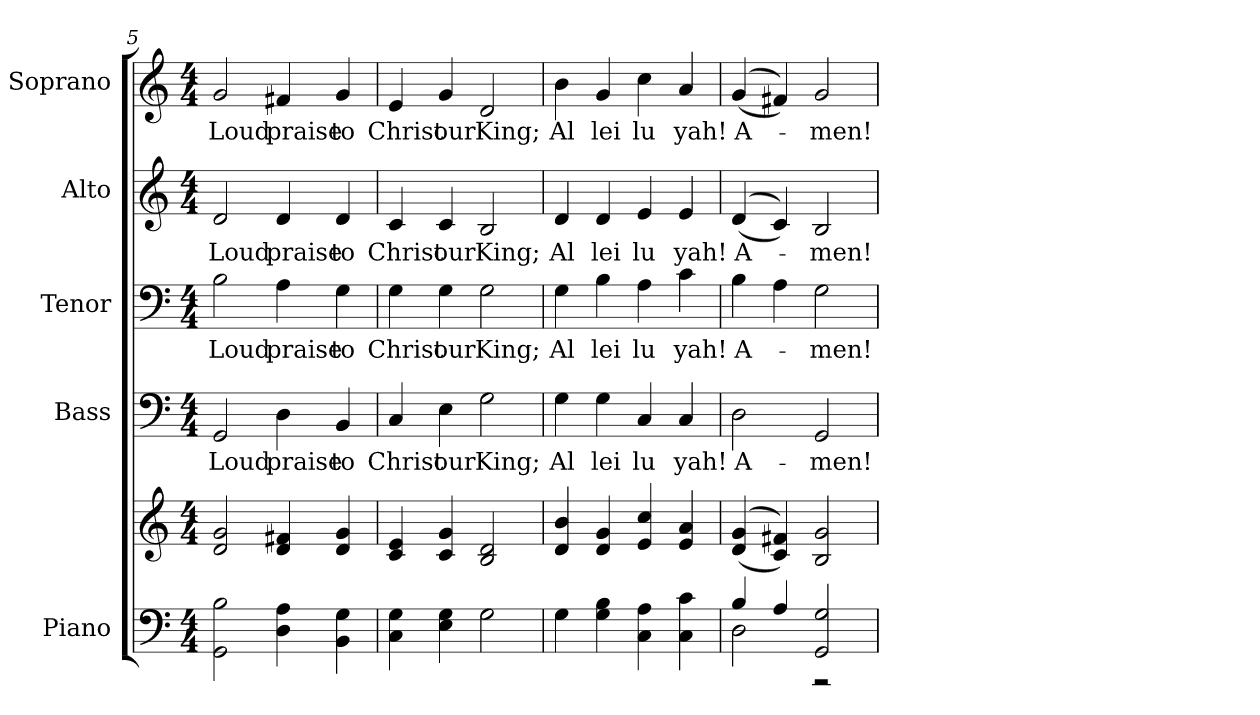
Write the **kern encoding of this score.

**kern	**kern	**kern	**text	**kern	**text	**kern	**text	**kern	**text
*part5	*part5	*part4	*part4	*part3	*part3	*part2	*part2	*part1	*part1
*staff6	*staff5	*staff4	*staff4	*staff3	*staff3	*staff2	*staff2	*staff1	*staff1
*I"Piano	*	*I"Bass	*	*I"Tenor	*	*I"Alto	*	*I"Soprano	*
*I'Pno.	*	*I'B.	*	*I'T.	*	*I'A.	*	*I'S.	*
*clefF4	*clefG2	*clefF4	*	*clefF4	*	*clefG2	*	*clefG2	*
*k[]	*k[]	*k[]	*	*k[]	*	*k[]	*	*k[]	*
*C:	*C:	*C:	*	*C:	*	*C:	*	*C:	*
*M4/4	*M4/4	*M4/4	*	*M4/4	*	*M4/4	*	*M4/4	*
=5	=5	=5	=5	=5	=5	=5	=5	=5	=5
!	!	!	!LO:LY:b:color=#000000	!	!	!	!	!	!
!	!	!	!	!	!LO:LY:b:color=#000000	!	!	!	!
!	!	!	!	!	!	!	!LO:LY:b:color=#000000	!	!
!	!	!	!	!	!	!	!	!	!LO:LY:b:color=#000000
2GGi\ 2Bi	2di/ 2gi	2GGi/	Loud	2Bi\	Loud	2di/	Loud	2gi/	Loud
!	!	!	!LO:LY:b:color=#000000	!	!	!	!	!	!
!	!	!	!	!	!LO:LY:b:color=#000000	!	!	!	!
!	!	!	!	!	!	!	!LO:LY:b:color=#000000	!	!
!	!	!	!	!	!	!	!	!	!LO:LY:b:color=#000000
4Di\ 4Ai	4di/ 4f#Xi	4Di\	praise	4Ai\	praise	4di/	praise	4f#Xi/	praise
!	!	!	!LO:LY:b:color=#000000	!	!	!	!	!	!
!	!	!	!	!	!LO:LY:b:color=#000000	!	!	!	!
!	!	!	!	!	!	!	!LO:LY:b:color=#000000	!	!
!	!	!	!	!	!	!	!	!	!LO:LY:b:color=#000000
4BBi\ 4Gi	4di/ 4gi	4BBi/	to	4Gi\	to	4di/	to	4gi/	to
=6	=6	=6	=6	=6	=6	=6	=6	=6	=6
!	!	!	!LO:LY:b:color=#000000	!	!	!	!	!	!
!	!	!	!	!	!LO:LY:b:color=#000000	!	!	!	!
!	!	!	!	!	!	!	!LO:LY:b:color=#000000	!	!
!	!	!	!	!	!	!	!	!	!LO:LY:b:color=#000000
4Ci\ 4Gi	4ci/ 4ei	4Ci/	Christ	4Gi\	Christ	4ci/	Christ	4ei/	Christ
!	!	!	!LO:LY:b:color=#000000	!	!	!	!	!	!
!	!	!	!	!	!LO:LY:b:color=#000000	!	!	!	!
!	!	!	!	!	!	!	!LO:LY:b:color=#000000	!	!
!	!	!	!	!	!	!	!	!	!LO:LY:b:color=#000000
4Ei\ 4Gi	4ci/ 4gi	4Ei\	our	4Gi\	our	4ci/	our	4gi/	our
!	!	!	!LO:LY:b:color=#000000	!	!	!	!	!	!
!	!	!	!	!	!LO:LY:b:color=#000000	!	!	!	!
!	!	!	!	!	!	!	!LO:LY:b:color=#000000	!	!
!	!	!	!	!	!	!	!	!	!LO:LY:b:color=#000000
2Gi\	2Bi/ 2di	2Gi\	King;	2Gi\	King;	2Bi/	King;	2di/	King;
!!LO:PB:g=z
=7	=7	=7	=7	=7	=7	=7	=7	=7	=7
!	!	!	!LO:LY:b:color=#000000	!	!	!	!	!	!
!	!	!	!	!	!LO:LY:b:color=#000000	!	!	!	!
!	!	!	!	!	!	!	!LO:LY:b:color=#000000	!	!
!	!	!	!	!	!	!	!	!	!LO:LY:b:color=#000000
4Gi\	4di/ 4bi	4Gi\	Al	4Gi\	Al	4di/	Al	4bi\	Al
!	!	!	!LO:LY:b:color=#000000	!	!	!	!	!	!
!	!	!	!	!	!LO:LY:b:color=#000000	!	!	!	!
!	!	!	!	!	!	!	!LO:LY:b:color=#000000	!	!
!	!	!	!	!	!	!	!	!	!LO:LY:b:color=#000000
4Gi\ 4Bi	4di/ 4gi	4Gi\	lei	4Bi\	lei	4di/	lei	4gi/	lei
!	!	!	!LO:LY:b:color=#000000	!	!	!	!	!	!
!	!	!	!	!	!LO:LY:b:color=#000000	!	!	!	!
!	!	!	!	!	!	!	!LO:LY:b:color=#000000	!	!
!	!	!	!	!	!	!	!	!	!LO:LY:b:color=#000000
4Ci\ 4Ai	4ei/ 4cci	4Ci/	lu	4Ai\	lu	4ei/	lu	4cci\	lu
!	!	!	!LO:LY:b:color=#000000	!	!	!	!	!	!
!	!	!	!	!	!LO:LY:b:color=#000000	!	!	!	!
!	!	!	!	!	!	!	!LO:LY:b:color=#000000	!	!
!	!	!	!	!	!	!	!	!	!LO:LY:b:color=#000000
4Ci\ 4ci	4ei/ 4ai	4Ci/	yah!	4ci\	yah!	4ei/	yah!	4ai/	yah!
=8	=8	=8	=8	=8	=8	=8	=8	=8	=8
*^	*	*	*	*	*	*	*	*	*
!	!	!	!	!LO:LY:b:color=#000000	!	!	!	!	!	!
!	!	!	!	!	!	!LO:LY:b:color=#000000	!	!	!	!
!	!	!	!	!	!	!	!	!LO:LY:b:color=#000000	!	!
!	!	!	!	!	!	!	!	!	!	!LO:LY:b:color=#000000
4Bi/	2Di\	((4di/ 4gi	2Di\	A-	4Bi\	A-	((4di/	A-	((4gi/	A-
4Ai/	.	4ci/ 4f#Xi))	.	.	4Ai\	.	4ci/))	.	4f#Xi/))	.
!	!	!	!	!LO:LY:b:color=#000000	!	!	!	!	!	!
!	!	!	!	!	!	!LO:LY:b:color=#000000	!	!	!	!
!	!	!	!	!	!	!	!	!LO:LY:b:color=#000000	!	!
!	!	!	!	!	!	!	!	!	!	!LO:LY:b:color=#000000
2GGi/ 2Gi	2r	2Bi/ 2gi	2GGi/	-men!	2Gi\	-men!	2Bi/	-men!	2gi/	-men!
*v	*v	*	*	*	*	*	*	*	*	*
=	=	=	=	=	=	=	=	=	=
*-	*-	*-	*-	*-	*-	*-	*-	*-	*-
